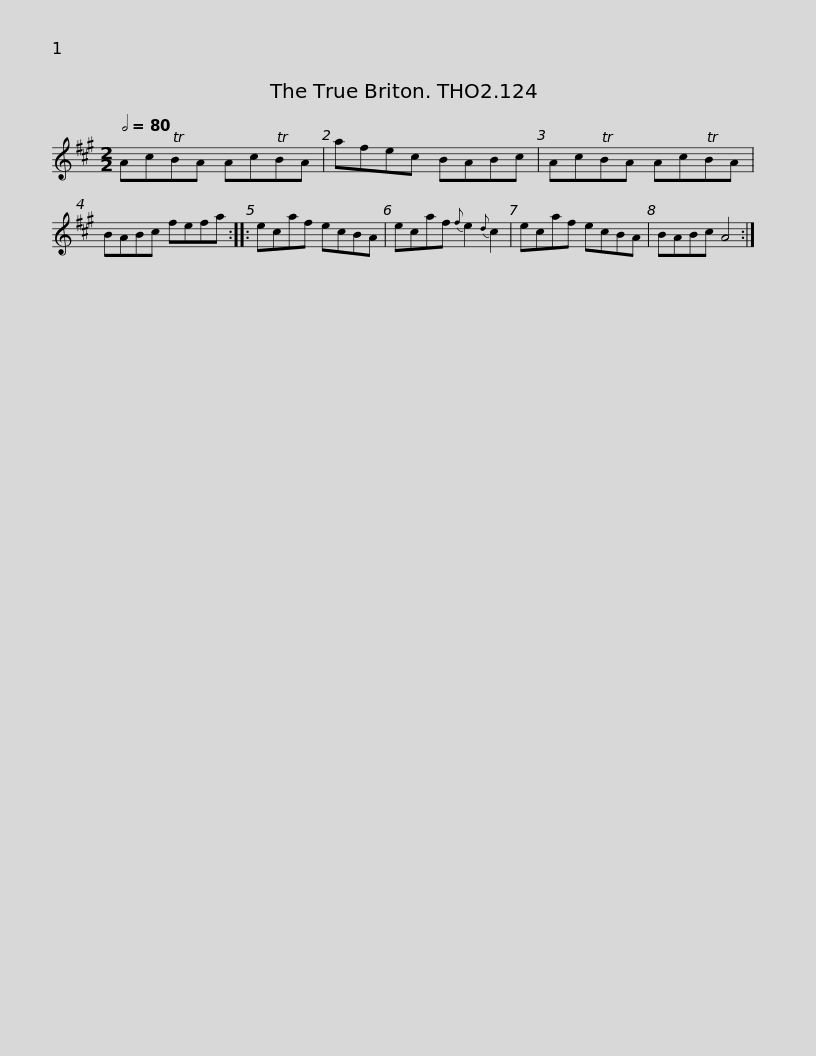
X:1
L:1/8
Q:1/2=80
M:2/2
I:linebreak $
K:A
V:1 treble
V:1
 AcTBA AcTBA | afec BABc | AcTBA AcTBA | BABc fefa :: ecaf ecBA |$ %5
 ecaf{f} e2{d} c2 | ecaf ecBA | BABc A4 :| %8
